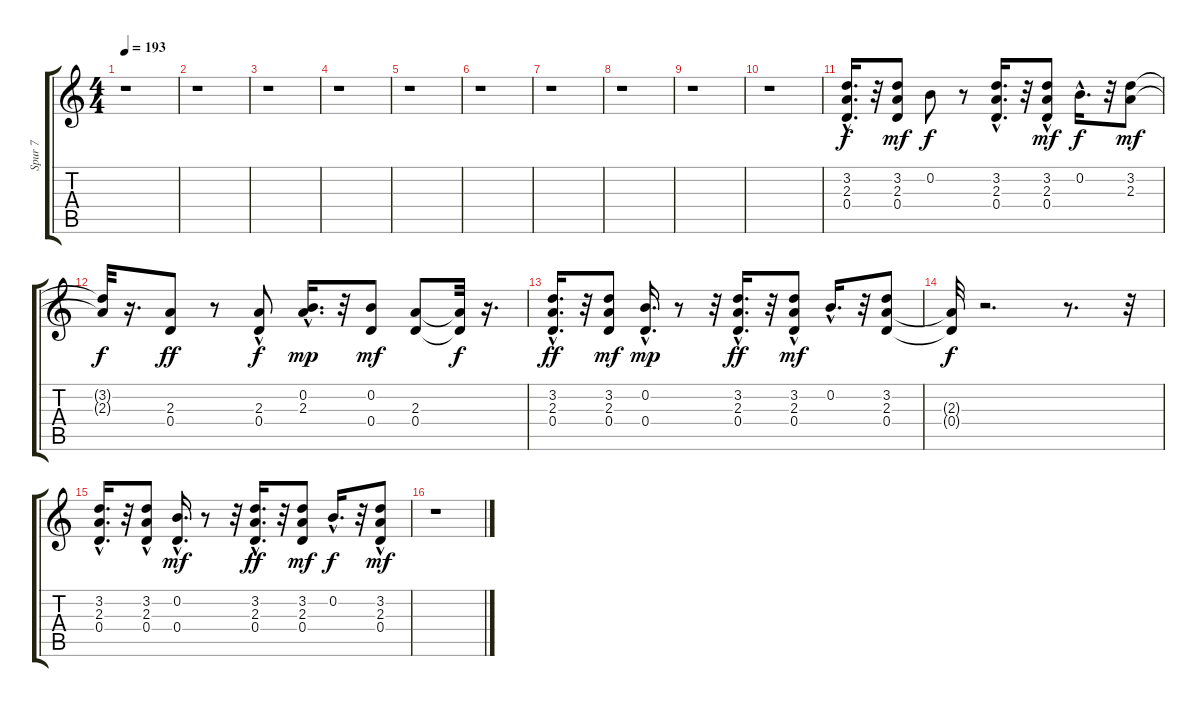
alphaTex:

\track ("Spur 7" "Spur 7") {instrument distortionguitar}
\staff {score tabs}
\tuning (E4 B3 G3 D3 A2 E2) {hide}
\ts (4 4)
\tempo 193
\clef g2
\ks c
r.1{dy f} |
r.1 |
r.1 |
r.1 |
r.1 |
r.1 |
r.1 |
r.1 |
r.1 |
r.1 |
(3.2{hac} 2.3{hac} 0.4{hac}).16{d} r.32 (3.2 2.3 0.4).8{dy mf} 0.2.8{dy f} r.8 (3.2{hac} 2.3{hac} 0.4{hac}).16{d} r.32 (3.2 2.3 0.4{hac}).8{dy mf} 0.2{hac}.16{d dy f} r.32 (3.2 2.3).8{dy mf} |
(3.2{t} 2.3{t}).32{dy f} r.16{d} (2.3 0.4).8{dy ff} r.8 (2.3 0.4{hac}).8{dy f} (0.2{hac} 2.3).16{d dy mp} r.32 (0.2 0.4).8{dy mf} (2.3 0.4).8 (2.3{t} 0.4{t}).32{dy f} r.16{d} |
(3.2{hac} 2.3{hac} 0.4{hac}).16{d dy ff} r.32 (3.2 2.3 0.4).8{dy mf} (0.2{hac} 0.4{hac}).16{d dy mp} r.8 r.32 (3.2{hac} 2.3{hac} 0.4{hac}).16{d dy ff} r.32 (3.2 2.3{hac} 0.4{hac}).8{dy mf} 0.2{hac}.16{d} r.32 (3.2 2.3 0.4).8 |
(2.3{t} 0.4{t}).32{dy f} r.2{d} r.8{d} r.32 |
(3.2 2.3{hac} 0.4{hac}).16{d} r.32 (3.2{hac} 2.3{hac} 0.4).8 (0.2{hac} 0.4{hac}).16{d dy mf} r.8 r.32 (3.2{hac} 2.3{hac} 0.4{hac}).16{d dy ff} r.32 (3.2 2.3 0.4).8{dy mf} 0.2{hac}.16{d dy f} r.32 (3.2{hac} 2.3 0.4).8{dy mf} |
r.1
